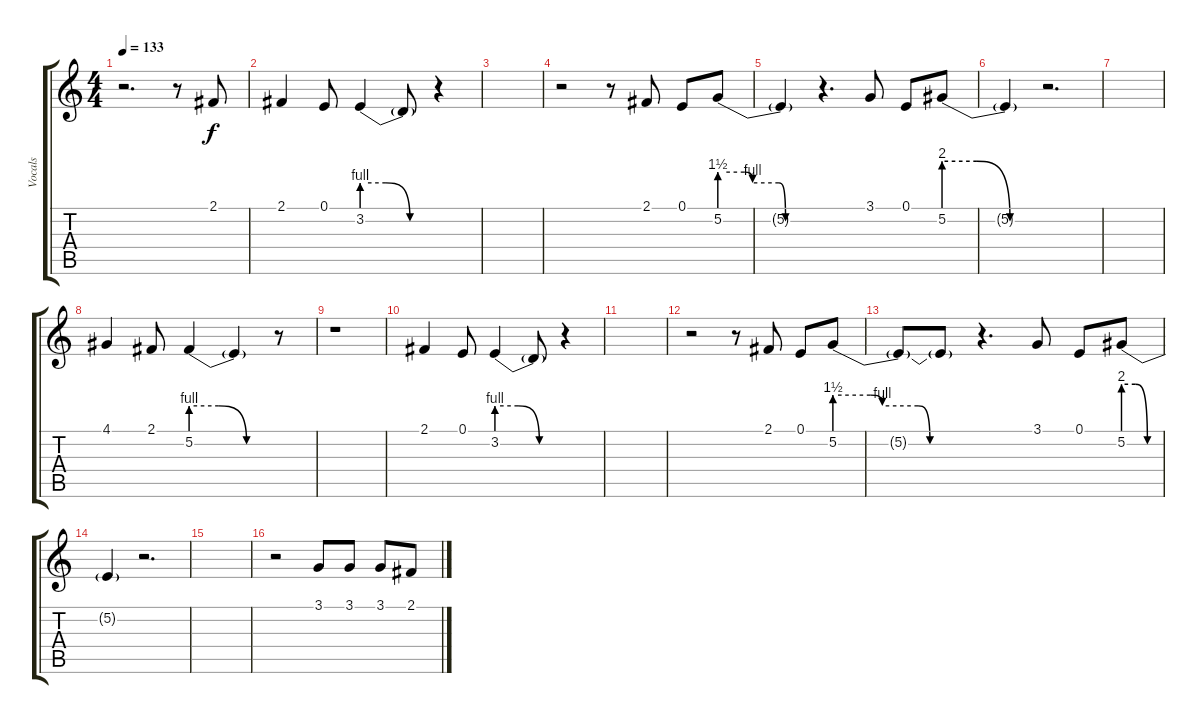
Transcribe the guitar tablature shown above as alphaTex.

\track ("Vocals" "Vocals") {instrument lead8bassandlead}
\staff {score tabs}
\tuning (E4 B3 G3 D3 A2 E2) {hide}
\ts (4 4)
\tempo 133
\clef g2
\ks c
r.2{d dy f} r.8 2.1.8 |
2.1.4 0.1.8 3.2{be (custom 0 4 20 4 40 0 60 0)}.4 3.2{t}.8 r.4 |
|
r.2 r.8 2.1.8 0.1.8 5.2{be (custom 0 6 15 6 20 4 36 4 40 0 60 0)}.8 |
5.2{t}.4 r.4{d} 3.1.8 0.1.8 5.2{be (custom 0 8 20 8 40 0 60 0)}.8 |
5.2{t}.4 r.2{d} |
|
4.1.4 2.1.8 5.2{be (custom 0 4 20 4 40 0 60 0)}.4 5.2{t}.4 r.8 |
r.1 |
2.1.4 0.1.8 3.2{be (custom 0 4 20 4 40 0 60 0)}.4 3.2{t}.8 r.4 |
|
r.2 r.8 2.1.8 0.1.8 5.2{be (custom 0 6 15 6 20 4 35 4 40 0 60 0)}.8 |
5.2{t}.8 5.2{t}.8 r.4{d} 3.1.8 0.1.8 5.2{be (custom 0 8 20 8 40 0 60 0)}.8 |
5.2{t}.4 r.2{d} |
|
r.2 3.1.8 3.1.8 3.1.8 2.1.8
